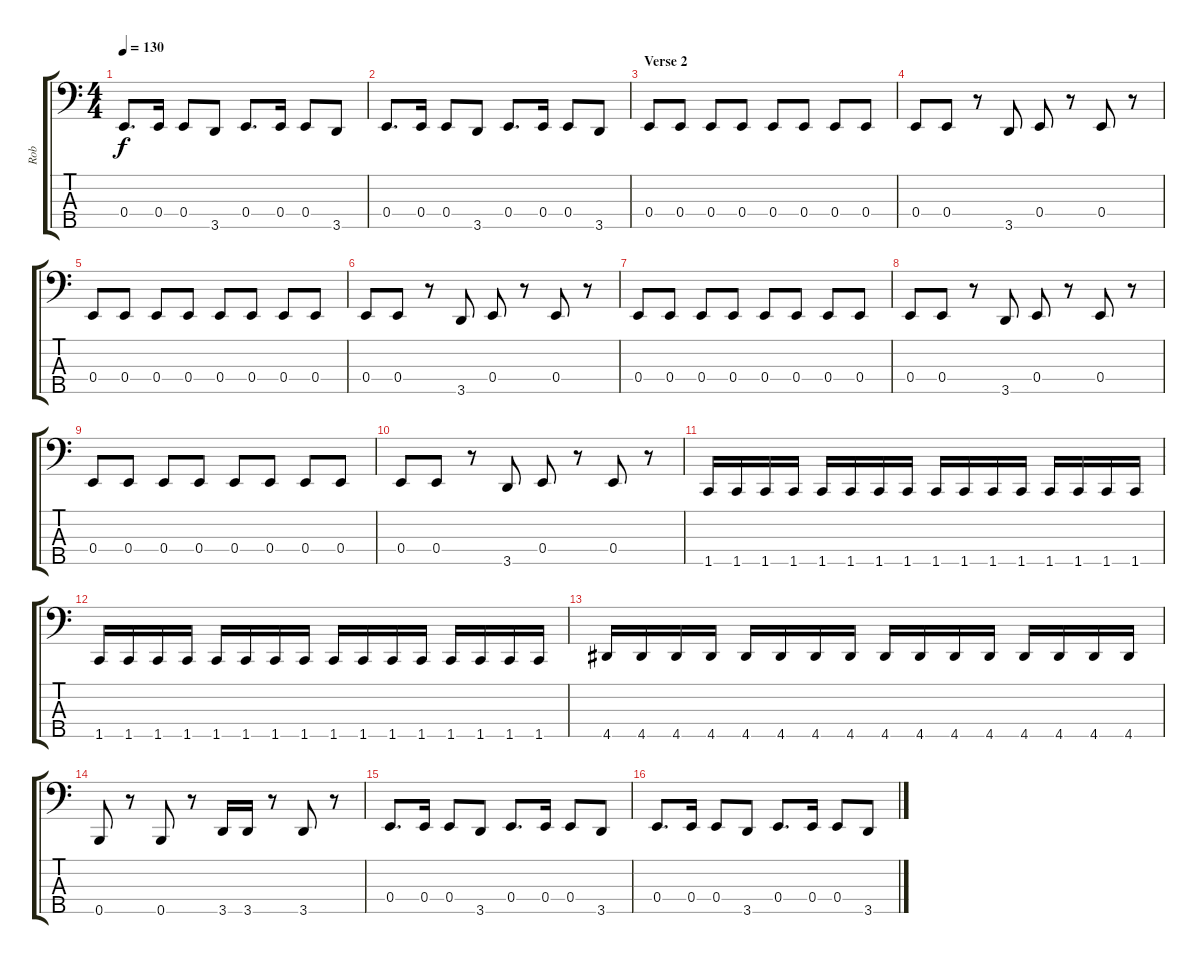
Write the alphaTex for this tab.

\track ("Rob" "Rob") {instrument electricbassfinger}
\staff {score tabs}
\tuning (G2 D2 A1 E1 B0) {hide}
\ts (4 4)
\tempo 130
\clef f4
\ks c
0.4.8{d dy f} 0.4.16 0.4.8 3.5.8 0.4.8{d} 0.4.16 0.4.8 3.5.8 |
0.4.8{d} 0.4.16 0.4.8 3.5.8 0.4.8{d} 0.4.16 0.4.8 3.5.8 |
\section ("" "Verse 2")
0.4.8 0.4.8 0.4.8 0.4.8 0.4.8 0.4.8 0.4.8 0.4.8 |
0.4.8 0.4.8 r.8 3.5.8 0.4.8 r.8 0.4.8 r.8 |
0.4.8 0.4.8 0.4.8 0.4.8 0.4.8 0.4.8 0.4.8 0.4.8 |
0.4.8 0.4.8 r.8 3.5.8 0.4.8 r.8 0.4.8 r.8 |
0.4.8 0.4.8 0.4.8 0.4.8 0.4.8 0.4.8 0.4.8 0.4.8 |
0.4.8 0.4.8 r.8 3.5.8 0.4.8 r.8 0.4.8 r.8 |
0.4.8 0.4.8 0.4.8 0.4.8 0.4.8 0.4.8 0.4.8 0.4.8 |
0.4.8 0.4.8 r.8 3.5.8 0.4.8 r.8 0.4.8 r.8 |
\section ("" "")
1.5.16 1.5.16 1.5.16 1.5.16 1.5.16 1.5.16 1.5.16 1.5.16 1.5.16 1.5.16 1.5.16 1.5.16 1.5.16 1.5.16 1.5.16 1.5.16 |
1.5.16 1.5.16 1.5.16 1.5.16 1.5.16 1.5.16 1.5.16 1.5.16 1.5.16 1.5.16 1.5.16 1.5.16 1.5.16 1.5.16 1.5.16 1.5.16 |
4.5.16 4.5.16 4.5.16 4.5.16 4.5.16 4.5.16 4.5.16 4.5.16 4.5.16 4.5.16 4.5.16 4.5.16 4.5.16 4.5.16 4.5.16 4.5.16 |
0.5.8 r.8 0.5.8 r.8 3.5.16 3.5.16 r.8 3.5.8 r.8 |
\section ("" "")
0.4.8{d} 0.4.16 0.4.8 3.5.8 0.4.8{d} 0.4.16 0.4.8 3.5.8 |
0.4.8{d} 0.4.16 0.4.8 3.5.8 0.4.8{d} 0.4.16 0.4.8 3.5.8
